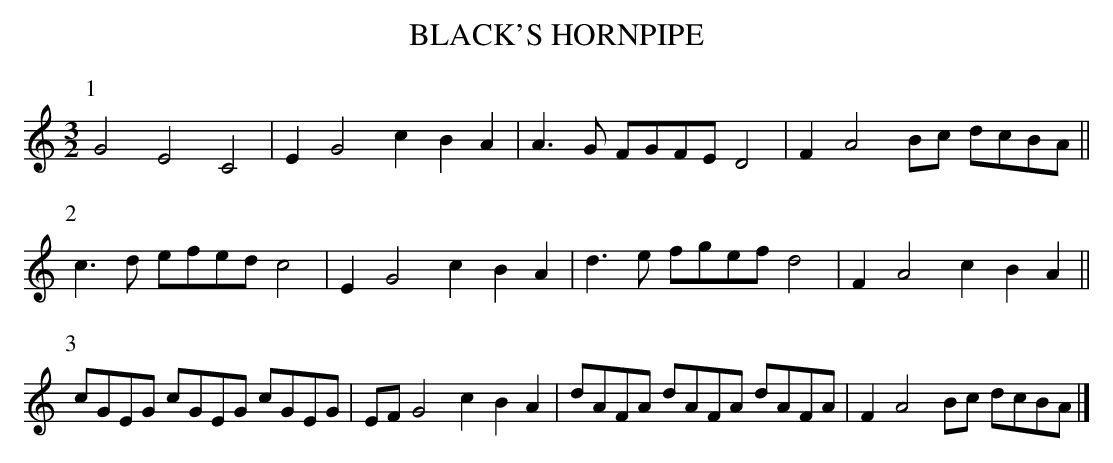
X:1
T:BLACK'S HORNPIPE
M:3/2
L:1/8
K:C
P:1
G4   E4   C4  | E2 G4 c2 B2 A2 | A3 G FGFE D4  | F2 A4 Bc dcBA ||
P:2
c3 d efed c4  | E2 G4 c2 B2 A2 | d3 e fgef d4  | F2 A4 c2 B2 A2||
P:3
cGEG cGEG cGEG| EF G4 c2 B2 A2 | dAFA dAFA dAFA| F2 A4 Bc dcBA |]
